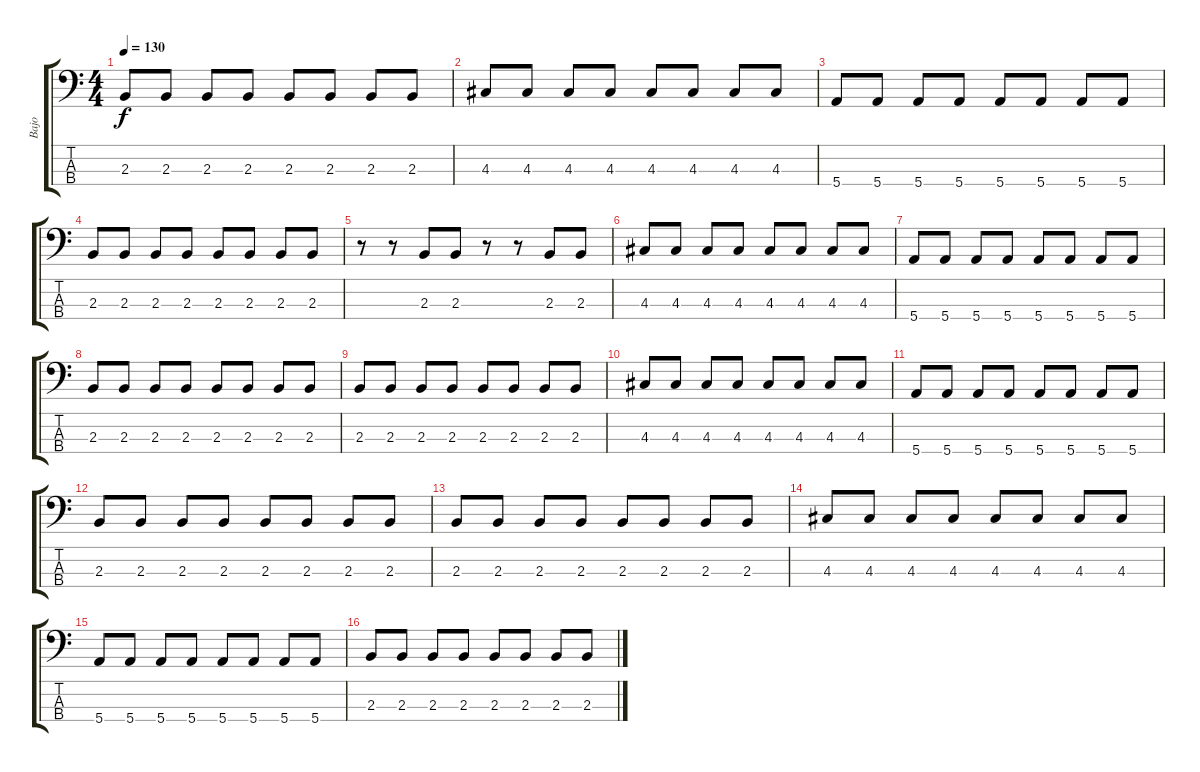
\track ("Bajo" "Bajo") {instrument electricbasspick}
\staff {score tabs}
\tuning (G2 D2 A1 E1) {hide}
\ts (4 4)
\tempo 130
\clef f4
\ks c
2.3.8{dy f} 2.3.8 2.3.8 2.3.8 2.3.8 2.3.8 2.3.8 2.3.8 |
4.3.8 4.3.8 4.3.8 4.3.8 4.3.8 4.3.8 4.3.8 4.3.8 |
5.4.8 5.4.8 5.4.8 5.4.8 5.4.8 5.4.8 5.4.8 5.4.8 |
2.3.8 2.3.8 2.3.8 2.3.8 2.3.8 2.3.8 2.3.8 2.3.8 |
r.8 r.8 2.3.8{instrument slapbass1} 2.3.8{instrument slapbass1} r.8 r.8 2.3.8{instrument slapbass1} 2.3.8{instrument electricbasspick} |
4.3.8 4.3.8 4.3.8 4.3.8 4.3.8 4.3.8 4.3.8 4.3.8 |
5.4.8 5.4.8 5.4.8 5.4.8 5.4.8 5.4.8 5.4.8 5.4.8 |
2.3.8 2.3.8 2.3.8 2.3.8 2.3.8 2.3.8 2.3.8 2.3.8 |
2.3.8 2.3.8 2.3.8 2.3.8 2.3.8 2.3.8 2.3.8 2.3.8 |
4.3.8 4.3.8 4.3.8 4.3.8 4.3.8 4.3.8 4.3.8 4.3.8 |
5.4.8 5.4.8 5.4.8 5.4.8 5.4.8 5.4.8 5.4.8 5.4.8 |
2.3.8 2.3.8 2.3.8 2.3.8 2.3.8 2.3.8 2.3.8 2.3.8 |
2.3.8 2.3.8 2.3.8 2.3.8 2.3.8 2.3.8 2.3.8 2.3.8 |
4.3.8 4.3.8 4.3.8 4.3.8 4.3.8 4.3.8 4.3.8 4.3.8 |
5.4.8 5.4.8 5.4.8 5.4.8 5.4.8 5.4.8 5.4.8 5.4.8 |
2.3.8 2.3.8 2.3.8 2.3.8 2.3.8 2.3.8 2.3.8 2.3.8
